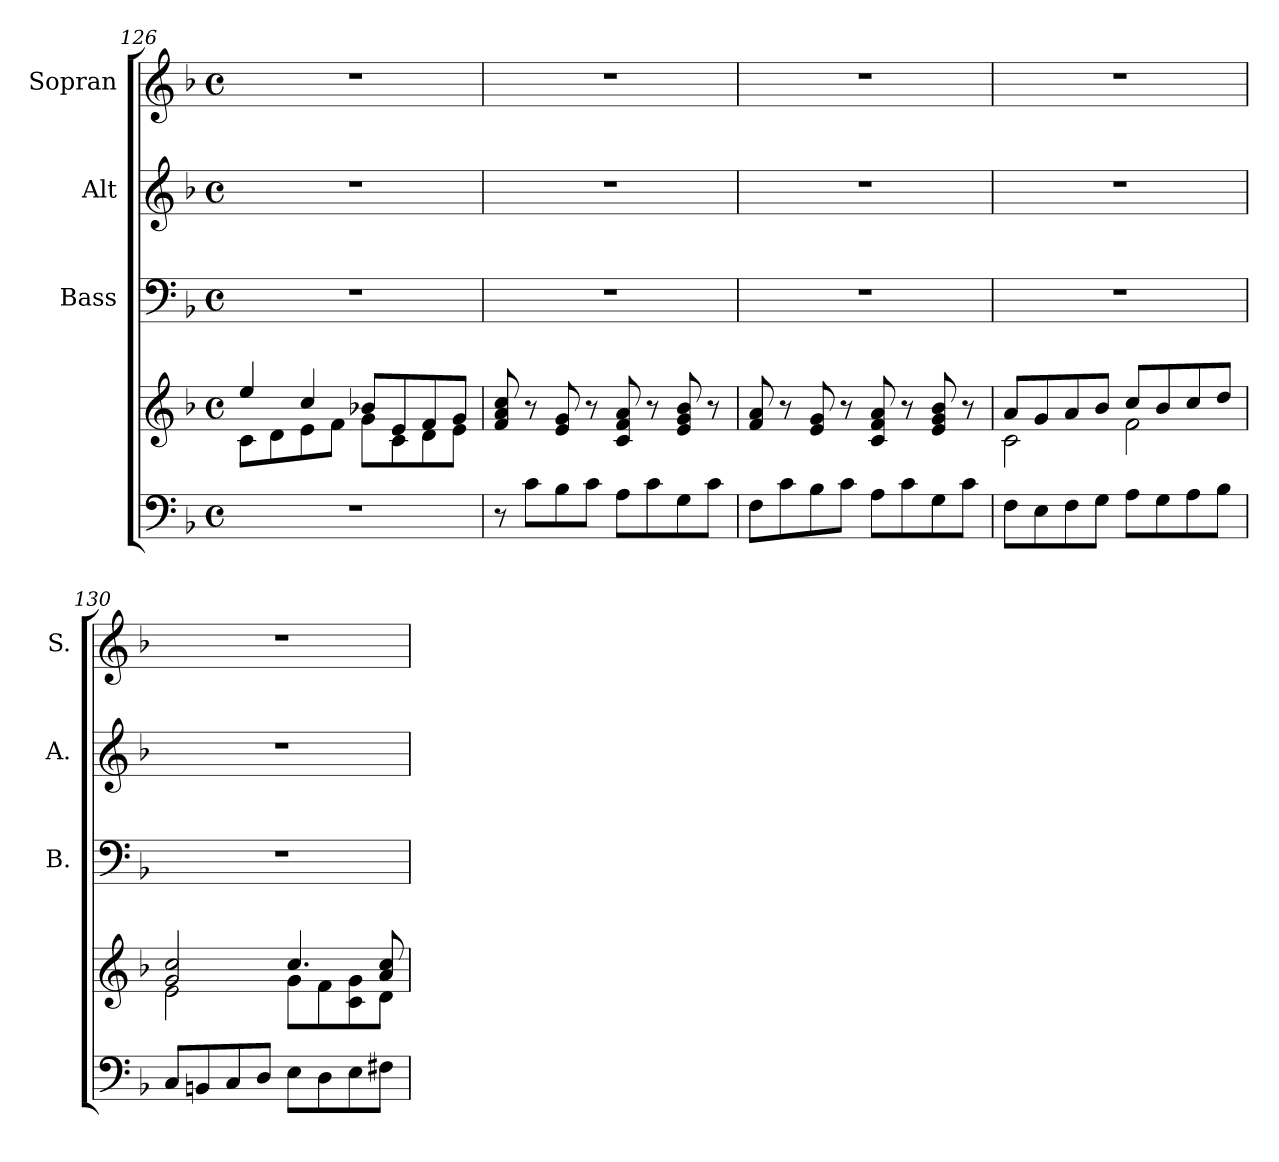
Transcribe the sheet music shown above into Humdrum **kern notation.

**kern	**kern	**kern	**kern	**kern
*part4	*part4	*part3	*part2	*part1
*staff5	*staff4	*staff3	*staff2	*staff1
*	*	*I"Bass	*I"Alt	*I"Sopran
*	*	*I'B.	*I'A.	*I'S.
*clefF4	*clefG2	*clefF4	*clefG2	*clefG2
*k[b-]	*k[b-]	*k[b-]	*k[b-]	*k[b-]
*F:	*F:	*F:	*F:	*F:
*M4/4	*M4/4	*M4/4	*M4/4	*M4/4
*met(c)	*met(c)	*met(c)	*met(c)	*met(c)
=126	=126	=126	=126	=126
*	*^	*	*	*
1r	4ee/	8c\L	1r	1r	1r
.	.	8d\	.	.	.
.	4cc/	8e\	.	.	.
.	.	8f\J	.	.	.
.	8b-X/L	8g\L	.	.	.
.	8e/	8c\	.	.	.
.	8f/	8d\	.	.	.
.	8g/J	8e\J	.	.	.
*	*v	*v	*	*	*
!!LO:LB:g=z
=127	=127	=127	=127	=127
8r	8f/ 8a/ 8cc/	1r	1r	1r
8c\L	8r	.	.	.
8B-\	8e/ 8g/	.	.	.
8c\J	8r	.	.	.
8A\L	8c/ 8f/ 8a/	.	.	.
8c\	8r	.	.	.
8G\	8e/ 8g/ 8b-/	.	.	.
8c\J	8r	.	.	.
=128	=128	=128	=128	=128
8F\L	8f/ 8a/	1r	1r	1r
8c\	8r	.	.	.
8B-\	8e/ 8g/	.	.	.
8c\J	8r	.	.	.
8A\L	8c/ 8f/ 8a/	.	.	.
8c\	8r	.	.	.
8G\	8e/ 8g/ 8b-/	.	.	.
8c\J	8r	.	.	.
=129	=129	=129	=129	=129
*	*^	*	*	*
8F\L	8a/L	2c\	1r	1r	1r
8E\	8g/	.	.	.	.
8F\	8a/	.	.	.	.
8G\J	8b-/J	.	.	.	.
8A\L	8cc/L	2f\	.	.	.
8G\	8b-/	.	.	.	.
8A\	8cc/	.	.	.	.
8B-\J	8dd/J	.	.	.	.
=130	=130	=130	=130	=130	=130
8C/L	2g/ 2cc/	2e\	1r	1r	1r
8BBn/	.	.	.	.	.
8C/	.	.	.	.	.
8D/J	.	.	.	.	.
8E\L	4.cc/	8g\L	.	.	.
8D\	.	8f\	.	.	.
8E\	.	8c\ 8g\	.	.	.
8F#X\J	8a/ 8cc/	8d\J	.	.	.
*	*v	*v	*	*	*
=	=	=	=	=
*-	*-	*-	*-	*-
